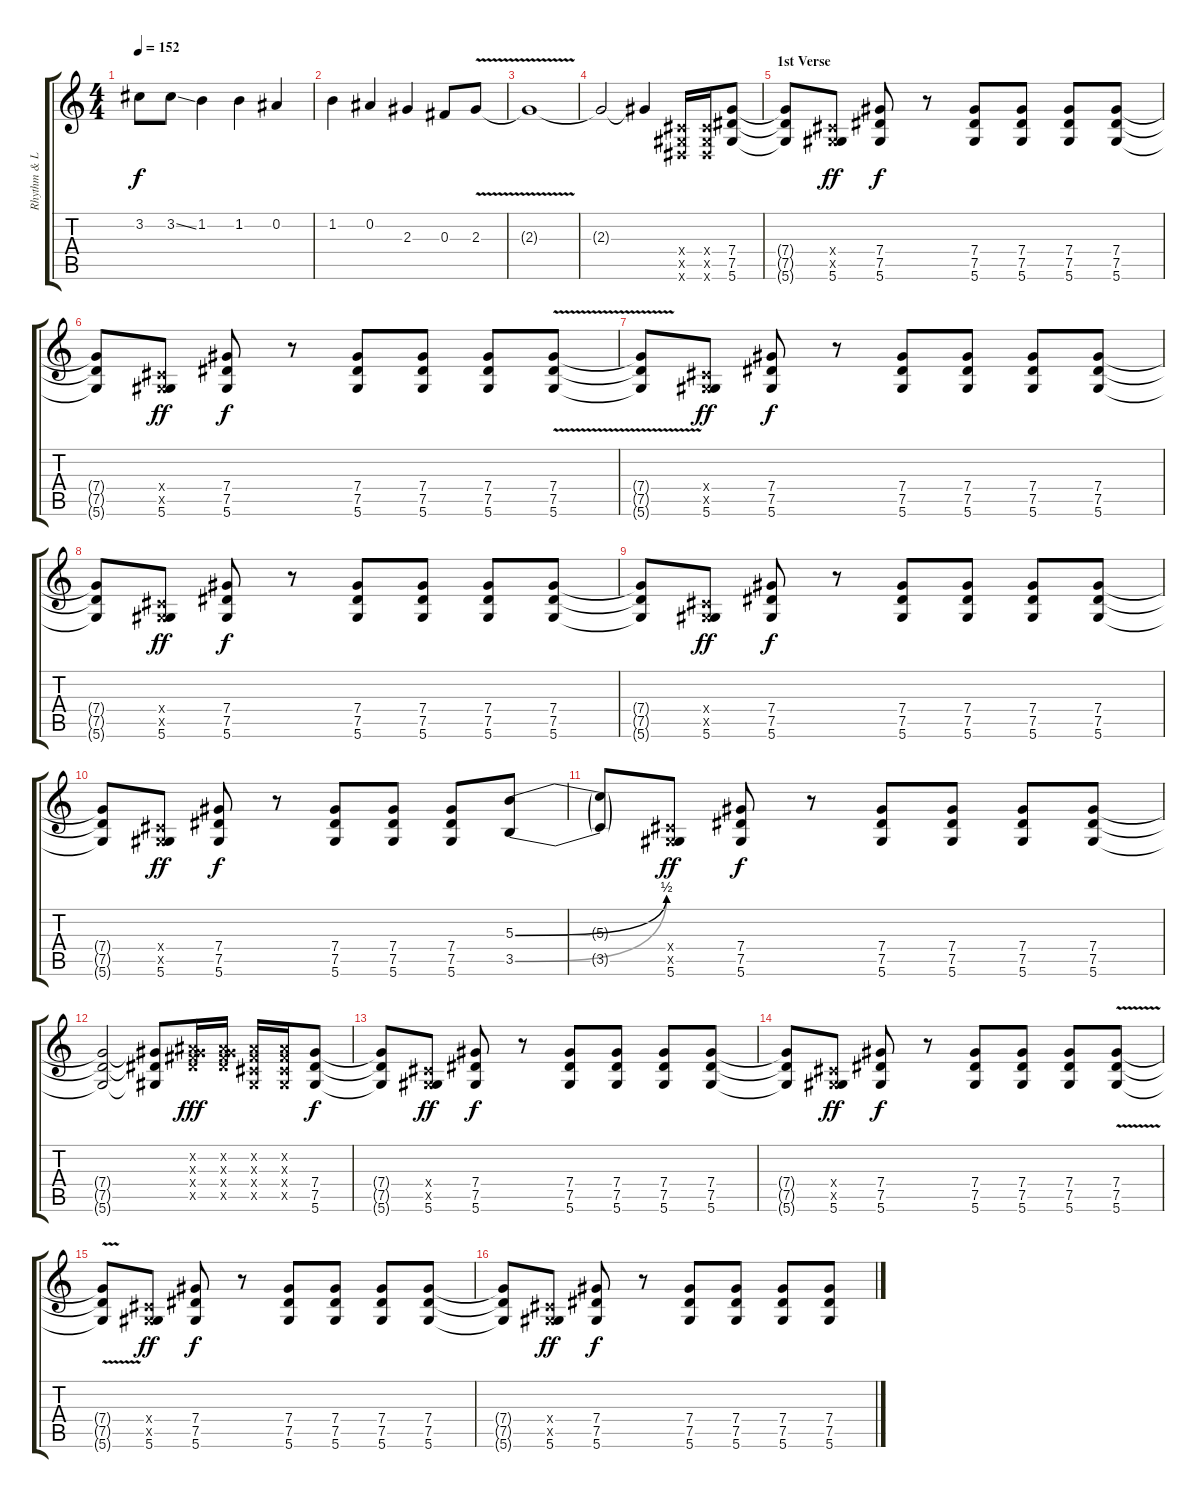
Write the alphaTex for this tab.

\track ("Rhythm & Lead Guitar - Izzy Stradlin'" "Rhythm & L") {instrument distortionguitar}
\staff {score tabs}
\tuning (Eb4 Bb3 Gb3 Db3 Ab2 Eb2) {hide}
\ts (4 4)
\tempo 152
\clef g2
\ks c
3.2{t}.8{dy f} 3.2{ss}.8 1.2.4 1.2.4 0.2.4 |
1.2.4 0.2.4 2.3.4 0.3.8 2.3{v}.8 |
2.3{t}.1 |
2.3{t}.2{volume 10} 2.3{t}.4 (0.4{x} 0.5{x} 0.6{x}).16 (0.4{x} 0.5{x} 0.6{x}).16 (7.4 7.5 5.6).8 |
\section ("" "1st Verse")
(7.4{t} 7.5{t} 5.6{t}).8 (0.4{x} 0.5{x} 5.6).8{dy ff} (7.4 7.5 5.6).8{dy f} r.8 (7.4 7.5 5.6).8 (7.4 7.5 5.6).8 (7.4 7.5 5.6).8 (7.4 7.5 5.6).8 |
(7.4{t} 7.5{t} 5.6{t}).8 (0.4{x} 0.5{x} 5.6).8{dy ff} (7.4 7.5 5.6).8{dy f} r.8 (7.4 7.5 5.6).8 (7.4 7.5 5.6).8 (7.4 7.5 5.6).8 (7.4{v} 7.5{v} 5.6{v}).8 |
(7.4{t} 7.5{t} 5.6{t}).8 (0.4{x} 0.5{x} 5.6).8{dy ff} (7.4 7.5 5.6).8{dy f} r.8 (7.4 7.5 5.6).8 (7.4 7.5 5.6).8 (7.4 7.5 5.6).8 (7.4 7.5 5.6).8 |
(7.4{t} 7.5{t} 5.6{t}).8 (0.4{x} 0.5{x} 5.6).8{dy ff} (7.4 7.5 5.6).8{dy f} r.8 (7.4 7.5 5.6).8 (7.4 7.5 5.6).8 (7.4 7.5 5.6).8 (7.4 7.5 5.6).8 |
(7.4{t} 7.5{t} 5.6{t}).8 (0.4{x} 0.5{x} 5.6).8{dy ff} (7.4 7.5 5.6).8{dy f} r.8 (7.4 7.5 5.6).8 (7.4 7.5 5.6).8 (7.4 7.5 5.6).8 (7.4 7.5 5.6).8 |
(7.4{t} 7.5{t} 5.6{t}).8 (0.4{x} 0.5{x} 5.6).8{dy ff} (7.4 7.5 5.6).8{dy f} r.8 (7.4 7.5 5.6).8 (7.4 7.5 5.6).8 (7.4 7.5 5.6).8 (5.3{be (bend 0 0 60 2)} 3.5{be (bend 0 0 60 2)}).8 |
(5.3{t} 3.5{t}).8 (0.4{x} 0.5{x} 5.6).8{dy ff} (7.4 7.5 5.6).8{dy f} r.8 (7.4 7.5 5.6).8 (7.4 7.5 5.6).8 (7.4 7.5 5.6).8 (7.4 7.5 5.6).8 |
(7.4{t} 7.5{t} 5.6{t}).2 (7.4{t} 7.5{t} 5.6{t}).8 (0.2{x} 0.3{x} 7.4{x} 7.5{x}).16{dy fff} (0.2{x} 0.3{x} 7.4{x} 7.5{x}).16 (0.2{x} 0.3{x} 0.4{x} 0.5{x}).16 (0.2{x} 0.3{x} 0.4{x} 0.5{x}).16 (7.4 7.5 5.6).8{dy f} |
(7.4{t} 7.5{t} 5.6{t}).8 (0.4{x} 0.5{x} 5.6).8{dy ff} (7.4 7.5 5.6).8{dy f} r.8 (7.4 7.5 5.6).8 (7.4 7.5 5.6).8 (7.4 7.5 5.6).8 (7.4 7.5 5.6).8 |
(7.4{t} 7.5{t} 5.6{t}).8 (0.4{x} 0.5{x} 5.6).8{dy ff} (7.4 7.5 5.6).8{dy f} r.8 (7.4 7.5 5.6).8 (7.4 7.5 5.6).8 (7.4 7.5 5.6).8 (7.4{v} 7.5{v} 5.6{v}).8 |
(7.4{t} 7.5{t} 5.6{t}).8 (0.4{x} 0.5{x} 5.6).8{dy ff} (7.4 7.5 5.6).8{dy f} r.8 (7.4 7.5 5.6).8 (7.4 7.5 5.6).8 (7.4 7.5 5.6).8 (7.4 7.5 5.6).8 |
(7.4{t} 7.5{t} 5.6{t}).8 (0.4{x} 0.5{x} 5.6).8{dy ff} (7.4 7.5 5.6).8{dy f} r.8 (7.4 7.5 5.6).8 (7.4 7.5 5.6).8 (7.4 7.5 5.6).8 (7.4 7.5 5.6).8
